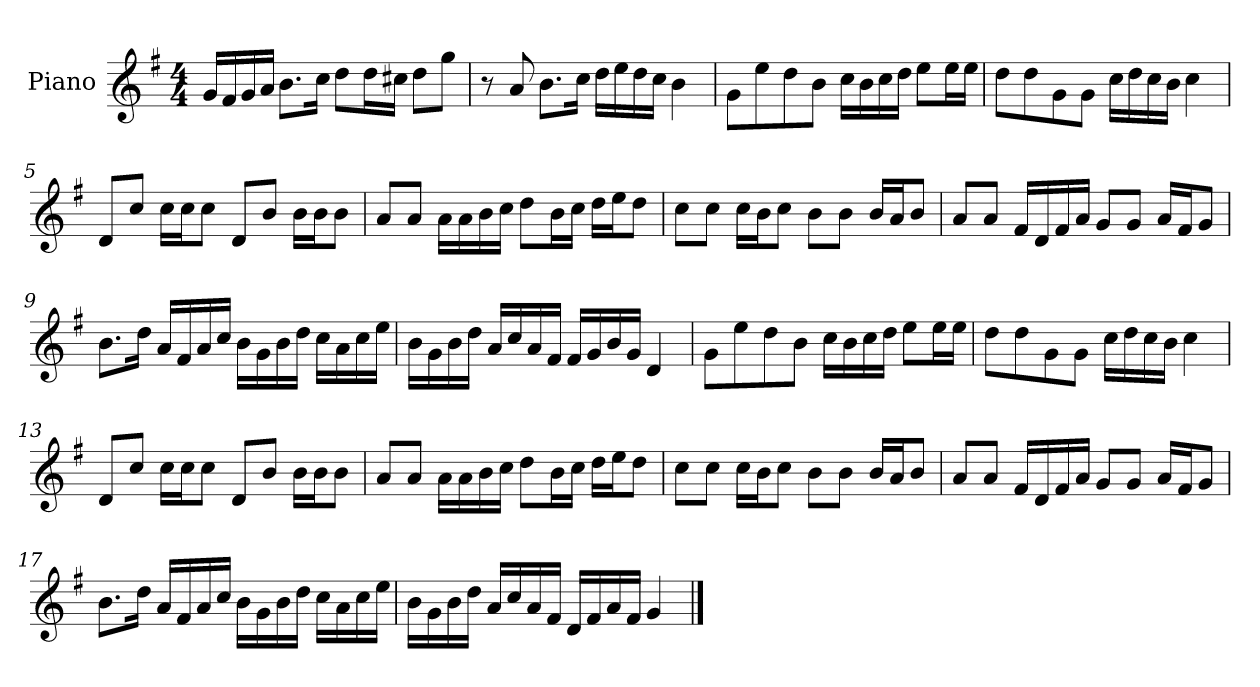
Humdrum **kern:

**kern
*part1
*staff1
*I"Piano
*I'P-no
*clefG2
*k[f#]
*M4/4
*MM90
=1
16g/LL
16f#/
16g/
16a/JJ
8.b\L
16cc\Jk
8dd\L
16dd\L
16cc#X\JJ
8dd\L
8gg\J
=2
8r
8a/
8.b\L
16cc\Jk
16dd\LL
16ee\
16dd\
16cc\JJ
4b\
=3
8g\L
8ee\
8dd\
8b\J
16cc\LL
16b\
16cc\
16dd\JJ
8ee\L
16ee\L
16ee\JJ
!!LO:LB:g=z
=4
8dd\L
8dd\
8g\
8g\J
16cc\LL
16dd\
16cc\
16b\JJ
4cc\
=5
8d/L
8cc/J
16cc\LL
16cc\J
8cc\J
8d/L
8b/J
16b\LL
16b\J
8b\J
=6
8a/L
8a/J
16a\LL
16a\
16b\
16cc\JJ
8dd\L
16b\L
16cc\JJ
16dd\LL
16ee\J
8dd\J
=7
8cc\L
8cc\J
16cc\LL
16b\J
8cc\J
8b\L
8b\J
16b/LL
16a/J
8b/J
!!LO:LB:g=z
=8
8a/L
8a/J
16f#/LL
16d/
16f#/
16a/JJ
8g/L
8g/J
16a/LL
16f#/J
8g/J
=9
8.b\L
16dd\Jk
16a/LL
16f#/
16a/
16cc/JJ
16b\LL
16g\
16b\
16dd\JJ
16cc\LL
16a\
16cc\
16ee\JJ
=10
16b\LL
16g\
16b\
16dd\JJ
16a/LL
16cc/
16a/
16f#/JJ
16f#/LL
16g/
16b/
16g/JJ
4d/
!!LO:LB:g=z
=11
8g\L
8ee\
8dd\
8b\J
16cc\LL
16b\
16cc\
16dd\JJ
8ee\L
16ee\L
16ee\JJ
=12
8dd\L
8dd\
8g\
8g\J
16cc\LL
16dd\
16cc\
16b\JJ
4cc\
=13
8d/L
8cc/J
16cc\LL
16cc\J
8cc\J
8d/L
8b/J
16b\LL
16b\J
8b\J
=14
8a/L
8a/J
16a\LL
16a\
16b\
16cc\JJ
8dd\L
16b\L
16cc\JJ
16dd\LL
16ee\J
8dd\J
!!LO:LB:g=z
=15
8cc\L
8cc\J
16cc\LL
16b\J
8cc\J
8b\L
8b\J
16b/LL
16a/J
8b/J
=16
8a/L
8a/J
16f#/LL
16d/
16f#/
16a/JJ
8g/L
8g/J
16a/LL
16f#/J
8g/J
=17
8.b\L
16dd\Jk
16a/LL
16f#/
16a/
16cc/JJ
16b\LL
16g\
16b\
16dd\JJ
16cc\LL
16a\
16cc\
16ee\JJ
!!LO:LB:g=z
=18
16b\LL
16g\
16b\
16dd\JJ
16a/LL
16cc/
16a/
16f#/JJ
16d/LL
16f#/
16a/
16f#/JJ
4g/
==
*-
